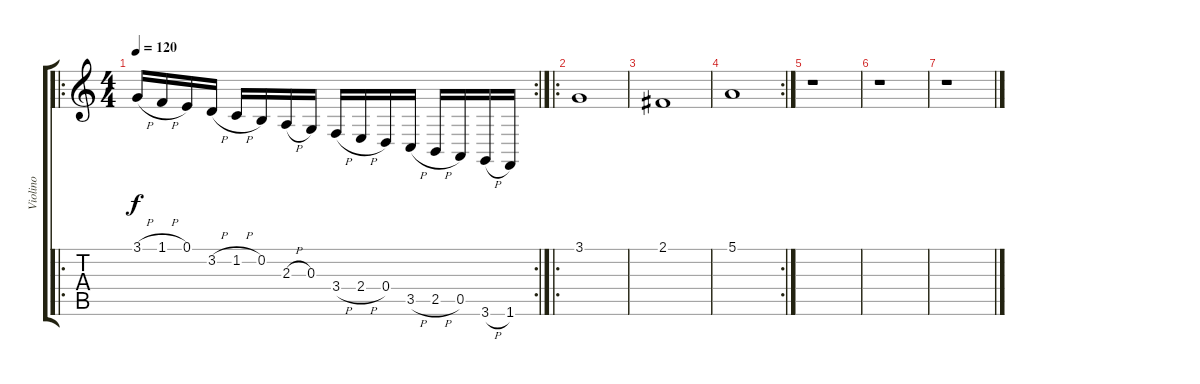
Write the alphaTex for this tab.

\track ("Violino" "Violino") {instrument violin}
\staff {score tabs}
\tuning (E4 B3 G3 D3 A2 E2) {hide}
\ro
\rc 2
\ts (4 4)
\tempo 120
\clef g2
\ks c
3.1{h}.16{dy f} 1.1{h}.16 0.1.16 3.2{h}.16 1.2{h}.16 0.2.16 2.3{h}.16 0.3.16 3.4{h}.16 2.4{h}.16 0.4.16 3.5{h}.16 2.5{h}.16 0.5.16 3.6{h}.16 1.6.16 |
\ro
3.1.1 |
2.1.1 |
\rc 2
5.1.1 |
r.1 |
r.1 |
r.1
